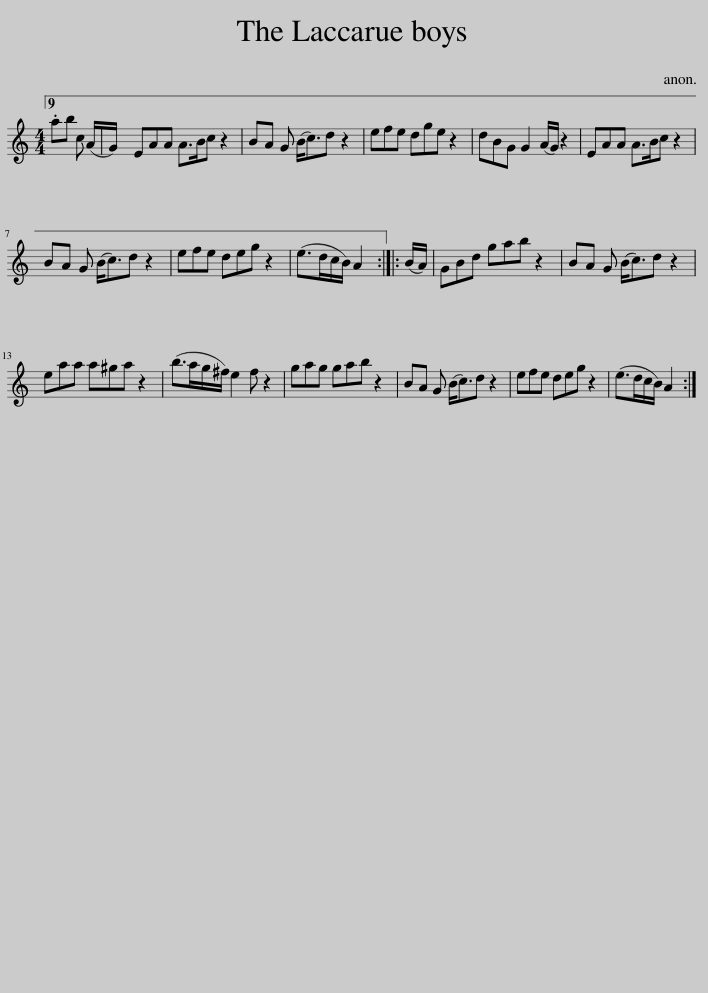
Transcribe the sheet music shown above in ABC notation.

X:1
L:1/8
M:4/4
I:linebreak $
K:C
V:1 treble
V:1
 .ab c (A/G/) | EAA A>Bc z2 | BA G (B<c)d z2 | efe dge z2 | dBG G2 (A/G/) z2 | %5
 EAA A>Bc z2 |$ BA G (B<c)d z2 | efe deg z2 | (e>dc/B/) A2 :: (B/A/) | %10
 GBd gab z2 | BA G (B<c)d z2 |$ eaa a^ga z2 | (b>ag/^f/) e2 f z2 | gag gab z2 | %15
 BA G (B<c)d z2 | efe deg z2 | (e>dc/B/) A2 :| %18
